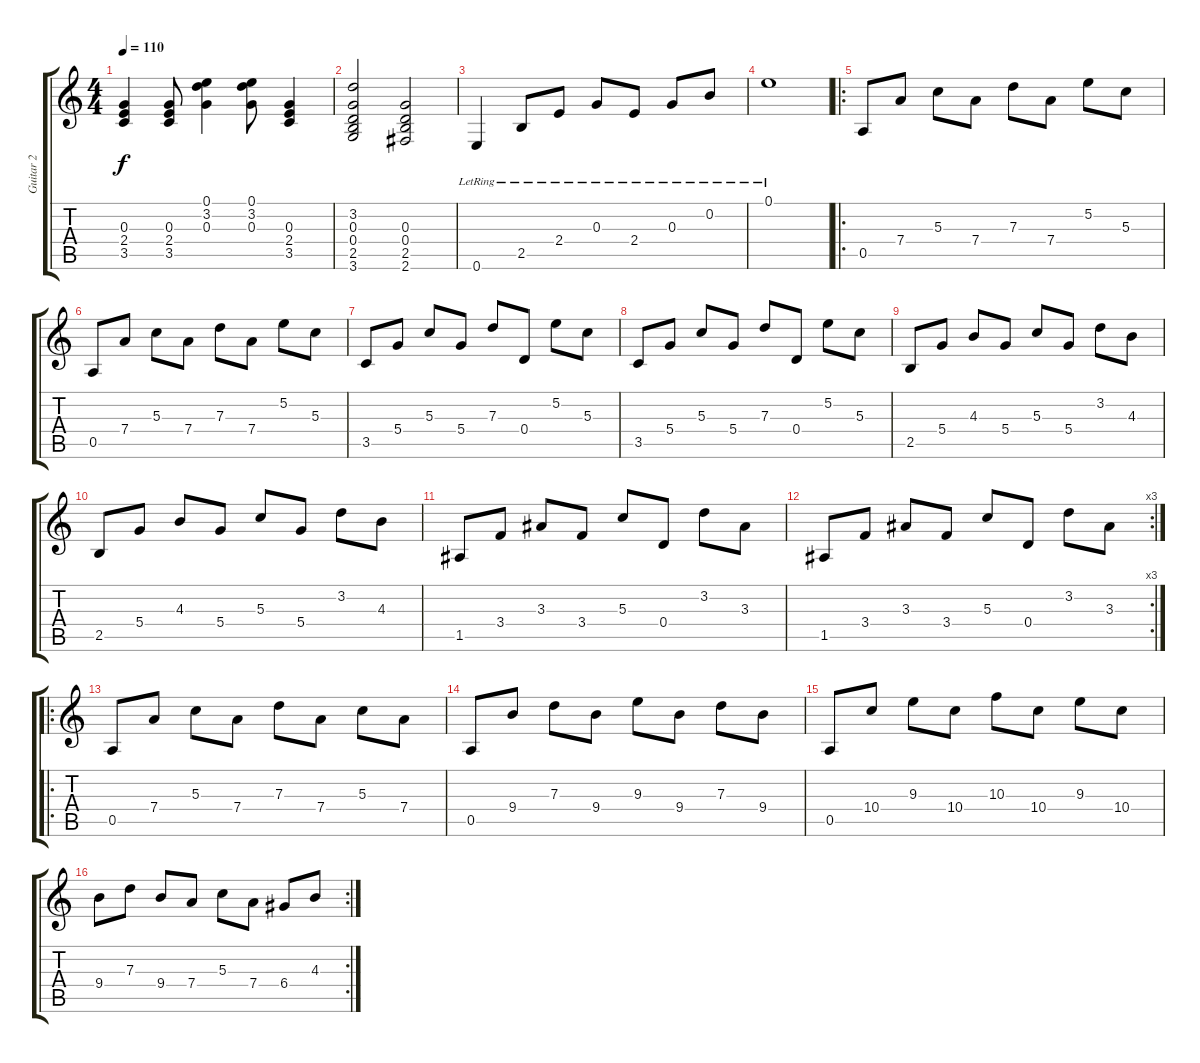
\track ("Guitar 2" "Guitar 2") {instrument acousticguitarnylon}
\staff {score tabs}
\tuning (E4 B3 G3 D3 A2 E2) {hide}
\ts (4 4)
\tempo 110
\clef g2
\ks c
(0.3 2.4 3.5).4{dy f} (0.3 2.4 3.5).8 (0.1 3.2 0.3).4 (0.1 3.2 0.3).8 (0.3 2.4 3.5).4 |
(3.2 0.3 0.4 2.5 3.6).2 (0.3 0.4 2.5 2.6).2 |
0.6{lr}.4 2.5{lr}.8 2.4{lr}.8 0.3{lr}.8 2.4{lr}.8 0.3{lr}.8 0.2{lr}.8 |
0.1{lr}.1 |
\ro
0.5.8 7.4.8 5.3.8 7.4.8 7.3.8 7.4.8 5.2.8 5.3.8 |
0.5.8 7.4.8 5.3.8 7.4.8 7.3.8 7.4.8 5.2.8 5.3.8 |
3.5.8 5.4.8 5.3.8 5.4.8 7.3.8 0.4.8 5.2.8 5.3.8 |
3.5.8 5.4.8 5.3.8 5.4.8 7.3.8 0.4.8 5.2.8 5.3.8 |
2.5.8 5.4.8 4.3.8 5.4.8 5.3.8 5.4.8 3.2.8 4.3.8 |
2.5.8 5.4.8 4.3.8 5.4.8 5.3.8 5.4.8 3.2.8 4.3.8 |
1.5.8 3.4.8 3.3.8 3.4.8 5.3.8 0.4.8 3.2.8 3.3.8 |
\rc 3
1.5.8 3.4.8 3.3.8 3.4.8 5.3.8 0.4.8 3.2.8 3.3.8 |
\ro
0.5.8 7.4.8 5.3.8 7.4.8 7.3.8 7.4.8 5.3.8 7.4.8 |
0.5.8 9.4.8 7.3.8 9.4.8 9.3.8 9.4.8 7.3.8 9.4.8 |
0.5.8 10.4.8 9.3.8 10.4.8 10.3.8 10.4.8 9.3.8 10.4.8 |
\rc 2
9.4.8 7.3.8 9.4.8 7.4.8 5.3.8 7.4.8 6.4.8 4.3.8
